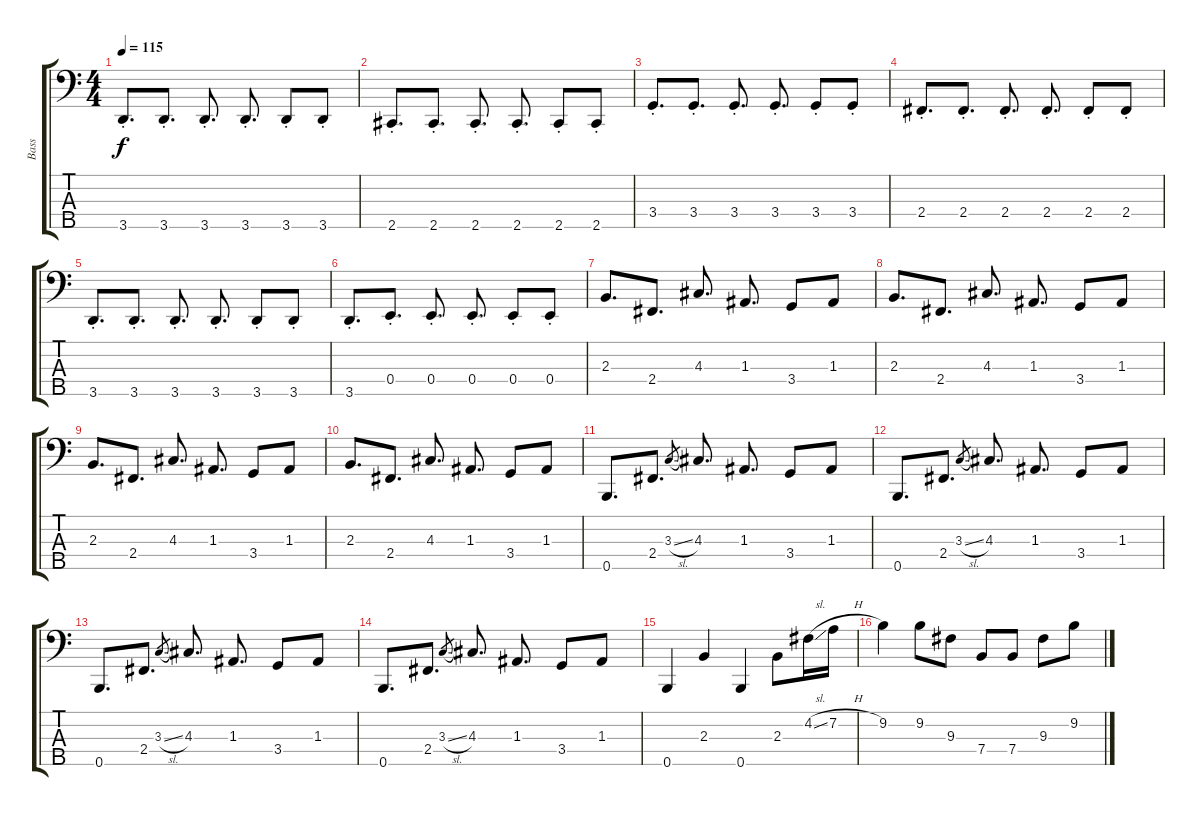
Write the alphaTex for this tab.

\track ("Bass" "Bass") {instrument electricbassfinger}
\staff {score tabs}
\tuning (G2 D2 A1 E1 B0) {hide}
\ts (4 4)
\tempo 115
\clef f4
\ks c
3.5{st}.8{d dy f} 3.5{st}.8{d} 3.5{st}.8{d} 3.5{st}.8{d} 3.5{st}.8 3.5{st}.8 |
2.5{st}.8{d} 2.5{st}.8{d} 2.5{st}.8{d} 2.5{st}.8{d} 2.5{st}.8 2.5{st}.8 |
3.4{st}.8{d} 3.4{st}.8{d} 3.4{st}.8{d} 3.4{st}.8{d} 3.4{st}.8 3.4{st}.8 |
2.4{st}.8{d} 2.4{st}.8{d} 2.4{st}.8{d} 2.4{st}.8{d} 2.4{st}.8 2.4{st}.8 |
3.5{st}.8{d} 3.5{st}.8{d} 3.5{st}.8{d} 3.5{st}.8{d} 3.5{st}.8 3.5{st}.8 |
3.5{st}.8{d} 0.4{st}.8{d} 0.4{st}.8{d} 0.4{st}.8{d} 0.4{st}.8 0.4{st}.8 |
2.3.8{d} 2.4.8{d} 4.3.8{d} 1.3.8{d} 3.4.8 1.3.8 |
2.3.8{d} 2.4.8{d} 4.3.8{d} 1.3.8{d} 3.4.8 1.3.8 |
2.3.8{d} 2.4.8{d} 4.3.8{d} 1.3.8{d} 3.4.8 1.3.8 |
2.3.8{d} 2.4.8{d} 4.3.8{d} 1.3.8{d} 3.4.8 1.3.8 |
0.5.8{d} 2.4.8{d} 3.3{sl}.8{gr} 4.3.8{d} 1.3.8{d} 3.4.8 1.3.8 |
0.5.8{d} 2.4.8{d} 3.3{sl}.8{gr} 4.3.8{d} 1.3.8{d} 3.4.8 1.3.8 |
0.5.8{d} 2.4.8{d} 3.3{sl}.8{gr} 4.3.8{d} 1.3.8{d} 3.4.8 1.3.8 |
0.5.8{d} 2.4.8{d} 3.3{sl}.8{gr} 4.3.8{d} 1.3.8{d} 3.4.8 1.3.8 |
0.5.4 2.3.4 0.5.4 2.3.8 4.2{sl}.16 7.2{h}.16 |
9.2.4 9.2.8 9.3.8 7.4.8 7.4.8 9.3.8 9.2.8
